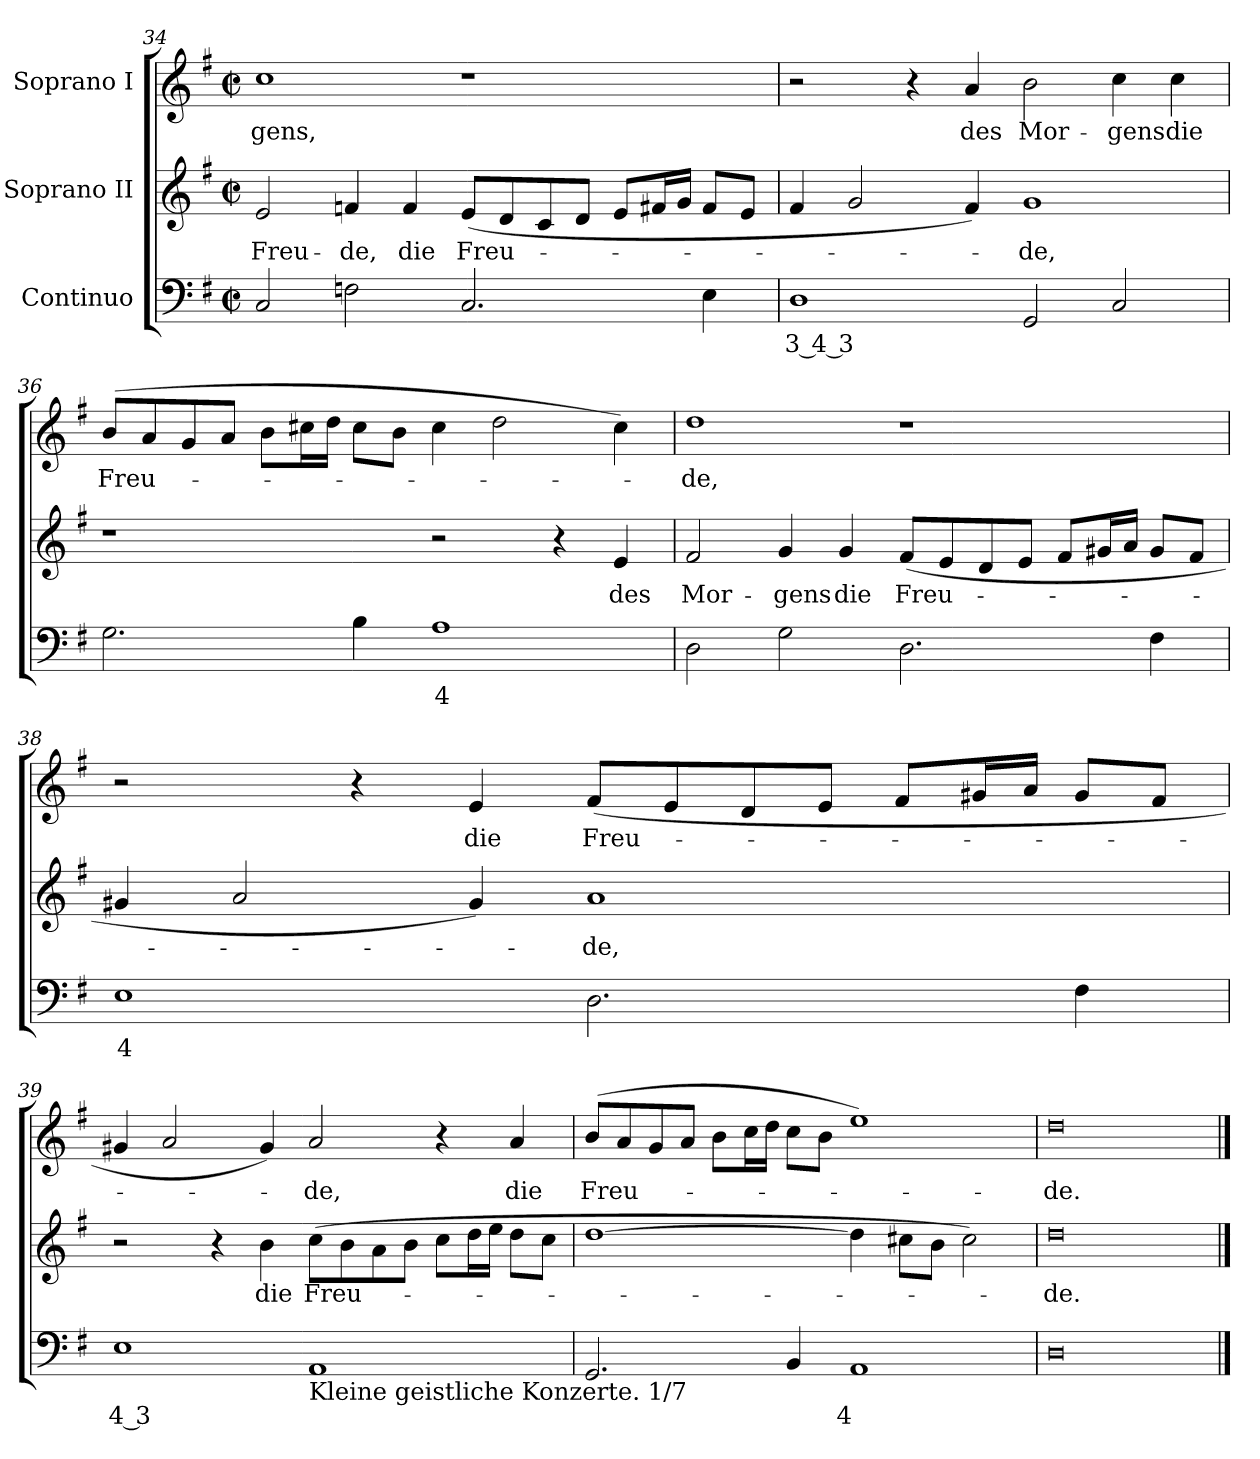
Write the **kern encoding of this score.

**kern	**text	**kern	**text	**kern	**text
*part3	*part3	*part2	*part2	*part1	*part1
*staff3	*staff3	*staff2	*staff2	*staff1	*staff1
*I"Continuo	*	*I"Soprano II	*	*I"Soprano I	*
*clefF4	*	*clefG2	*	*clefG2	*
*k[f#]	*	*k[f#]	*	*k[f#]	*
*G:	*	*G:	*	*G:	*
*M4/2	*	*M4/2	*	*M4/2	*
*met(c|)	*	*met(c|)	*	*met(c|)	*
=34	=34	=34	=34	=34	=34
!	!	!	!LO:LY:b	!	!LO:LY:b
2C	.	2e	Freu-	1cc	-gens,
!	!	!	!LO:LY:b	!	!
2Fn	.	4fn	-de,	.	.
!	!	!	!LO:LY:b	!	!
.	.	4f	die	.	.
!	!	!	!LO:LY:b	!	!
2.C	.	(<8eL	Freu-	1r	.
.	.	8d	.	.	.
.	.	8c	.	.	.
.	.	8dJ	.	.	.
.	.	8eL	.	.	.
.	.	16f#XL	.	.	.
.	.	16gJJ	.	.	.
4E	.	8f#L	.	.	.
.	.	8eJ	.	.	.
!!LO:LB:g=z
=35	=35	=35	=35	=35	=35
!	!LO:LY:b	!	!	!	!
1D	3 4 3	4f#	.	2r	.
.	.	2g	.	.	.
.	.	.	.	4r	.
!	!	!	!	!	!LO:LY:b
.	.	4f#)	.	4a	des
!	!	!	!LO:LY:b	!	!LO:LY:b
2GG	.	1g	de,	2b	Mor-
!	!	!	!	!	!LO:LY:b
2C	.	.	.	4cc	-gens
!	!	!	!	!	!LO:LY:b
.	.	.	.	4cc	die
=36	=36	=36	=36	=36	=36
!	!	!	!	!	!LO:LY:b
2.G	.	1r	.	(>8bL	Freu-
.	.	.	.	8a	.
.	.	.	.	8g	.
.	.	.	.	8aJ	.
.	.	.	.	8bL	.
.	.	.	.	16cc#XL	.
.	.	.	.	16ddJJ	.
4B	.	.	.	8cc#L	.
.	.	.	.	8bJ	.
!	!LO:LY:b	!	!	!	!
1A	4	2r	.	4cc#	.
.	.	.	.	2dd	.
.	.	4r	.	.	.
!	!	!	!LO:LY:b	!	!
.	.	4e	des	4cc#)	.
=37	=37	=37	=37	=37	=37
!	!	!	!LO:LY:b	!	!LO:LY:b
2D	.	2f#	Mor-	1dd	de,
!	!	!	!LO:LY:b	!	!
2G	.	4g	-gens	.	.
!	!	!	!LO:LY:b	!	!
.	.	4g	die	.	.
!	!	!	!LO:LY:b	!	!
2.D	.	(<8f#L	Freu-	1r	.
.	.	8e	.	.	.
.	.	8d	.	.	.
.	.	8eJ	.	.	.
.	.	8f#L	.	.	.
.	.	16g#L	.	.	.
.	.	16aJJ	.	.	.
4F#	.	8g#L	.	.	.
.	.	8f#J	.	.	.
!!LO:LB:g=z
=38	=38	=38	=38	=38	=38
!	!LO:LY:b	!	!	!	!
1E	4	4g#X	.	2r	.
.	.	2a	.	.	.
.	.	.	.	4r	.
!	!	!	!	!	!LO:LY:b
.	.	4g#)	.	4e	die
!	!	!	!LO:LY:b	!	!LO:LY:b
2.D	.	1a	de,	(<8f#L	Freu-
.	.	.	.	8e	.
.	.	.	.	8d	.
.	.	.	.	8eJ	.
.	.	.	.	8f#L	.
.	.	.	.	16g#L	.
.	.	.	.	16aJJ	.
4F#	.	.	.	8g#L	.
.	.	.	.	8f#J	.
=39	=39	=39	=39	=39	=39
!	!LO:LY:b	!	!	!	!
1E	4 3	2r	.	4g#X	.
.	.	.	.	2a	.
.	.	4r	.	.	.
!	!	!	!LO:LY:b	!	!
.	.	4b	die	4g#)	.
!LO:TX:b:t=Kleine geistliche Konzerte. 1/7	!	!	!	!	!
!	!	!	!LO:LY:b	!	!LO:LY:b
1AA	.	(>8ccL	Freu-	2a	de,
.	.	8b	.	.	.
.	.	8a	.	.	.
.	.	8bJ	.	.	.
.	.	8ccL	.	4r	.
.	.	16ddL	.	.	.
.	.	16eeJJ	.	.	.
!	!	!	!	!	!LO:LY:b
.	.	8ddL	.	4a	die
.	.	8ccJ	.	.	.
=40	=40	=40	=40	=40	=40
!	!	!	!	!	!LO:LY:b
2.GG	.	[1dd	.	(>8bL	Freu-
.	.	.	.	8a	.
.	.	.	.	8g	.
.	.	.	.	8aJ	.
.	.	.	.	8bL	.
.	.	.	.	16ccL	.
.	.	.	.	16ddJJ	.
4BB	.	.	.	8ccL	.
.	.	.	.	8bJ	.
!	!LO:LY:b	!	!	!	!
1AA	4	4dd]	.	1ee)	.
.	.	8cc#XL	.	.	.
.	.	8bJ	.	.	.
.	.	2cc#)	.	.	.
=41	=41	=41	=41	=41	=41
!	!	!	!LO:LY:b	!	!LO:LY:b
0D	.	0dd	de.	0dd	de.
==	==	==	==	==	==
*-	*-	*-	*-	*-	*-
